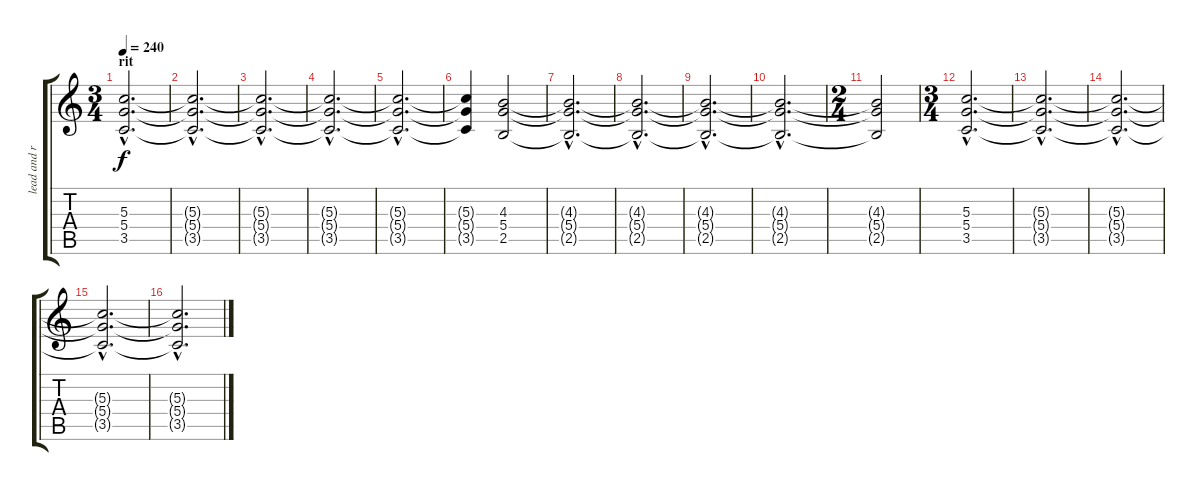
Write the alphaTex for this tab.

\track ("lead and rithm guitar(luca turilli)" "lead and r") {instrument distortionguitar}
\staff {score tabs}
\tuning (E4 B3 G3 D3 A2 E2) {hide}
\ts (3 4)
\section ("" "rit")
\tempo 240
\clef g2
\ks c
(5.3{hac} 5.4{hac} 3.5{hac}).2{d dy f} |
(5.3{hac t} 5.4{hac t} 3.5{hac t}).2{d} |
(5.3{hac t} 5.4{hac t} 3.5{hac t}).2{d} |
(5.3{hac t} 5.4{hac t} 3.5{hac t}).2{d} |
(5.3{hac t} 5.4{hac t} 3.5{hac t}).2{d} |
(5.3{t} 5.4{t} 3.5{t}).4 (4.3 5.4 2.5).2 |
(4.3{hac t} 5.4{hac t} 2.5{hac t}).2{d} |
(4.3{hac t} 5.4{hac t} 2.5{hac t}).2{d} |
(4.3{hac t} 5.4{hac t} 2.5{hac t}).2{d} |
(4.3{hac t} 5.4{hac t} 2.5{hac t}).2{d} |
\ts (2 4)
(4.3{t} 5.4{t} 2.5{t}).2 |
\ts (3 4)
(5.3{hac} 5.4{hac} 3.5{hac}).2{d} |
(5.3{hac t} 5.4{hac t} 3.5{hac t}).2{d} |
(5.3{hac t} 5.4{hac t} 3.5{hac t}).2{d} |
(5.3{hac t} 5.4{hac t} 3.5{hac t}).2{d} |
(5.3{hac t} 5.4{hac t} 3.5{hac t}).2{d}
